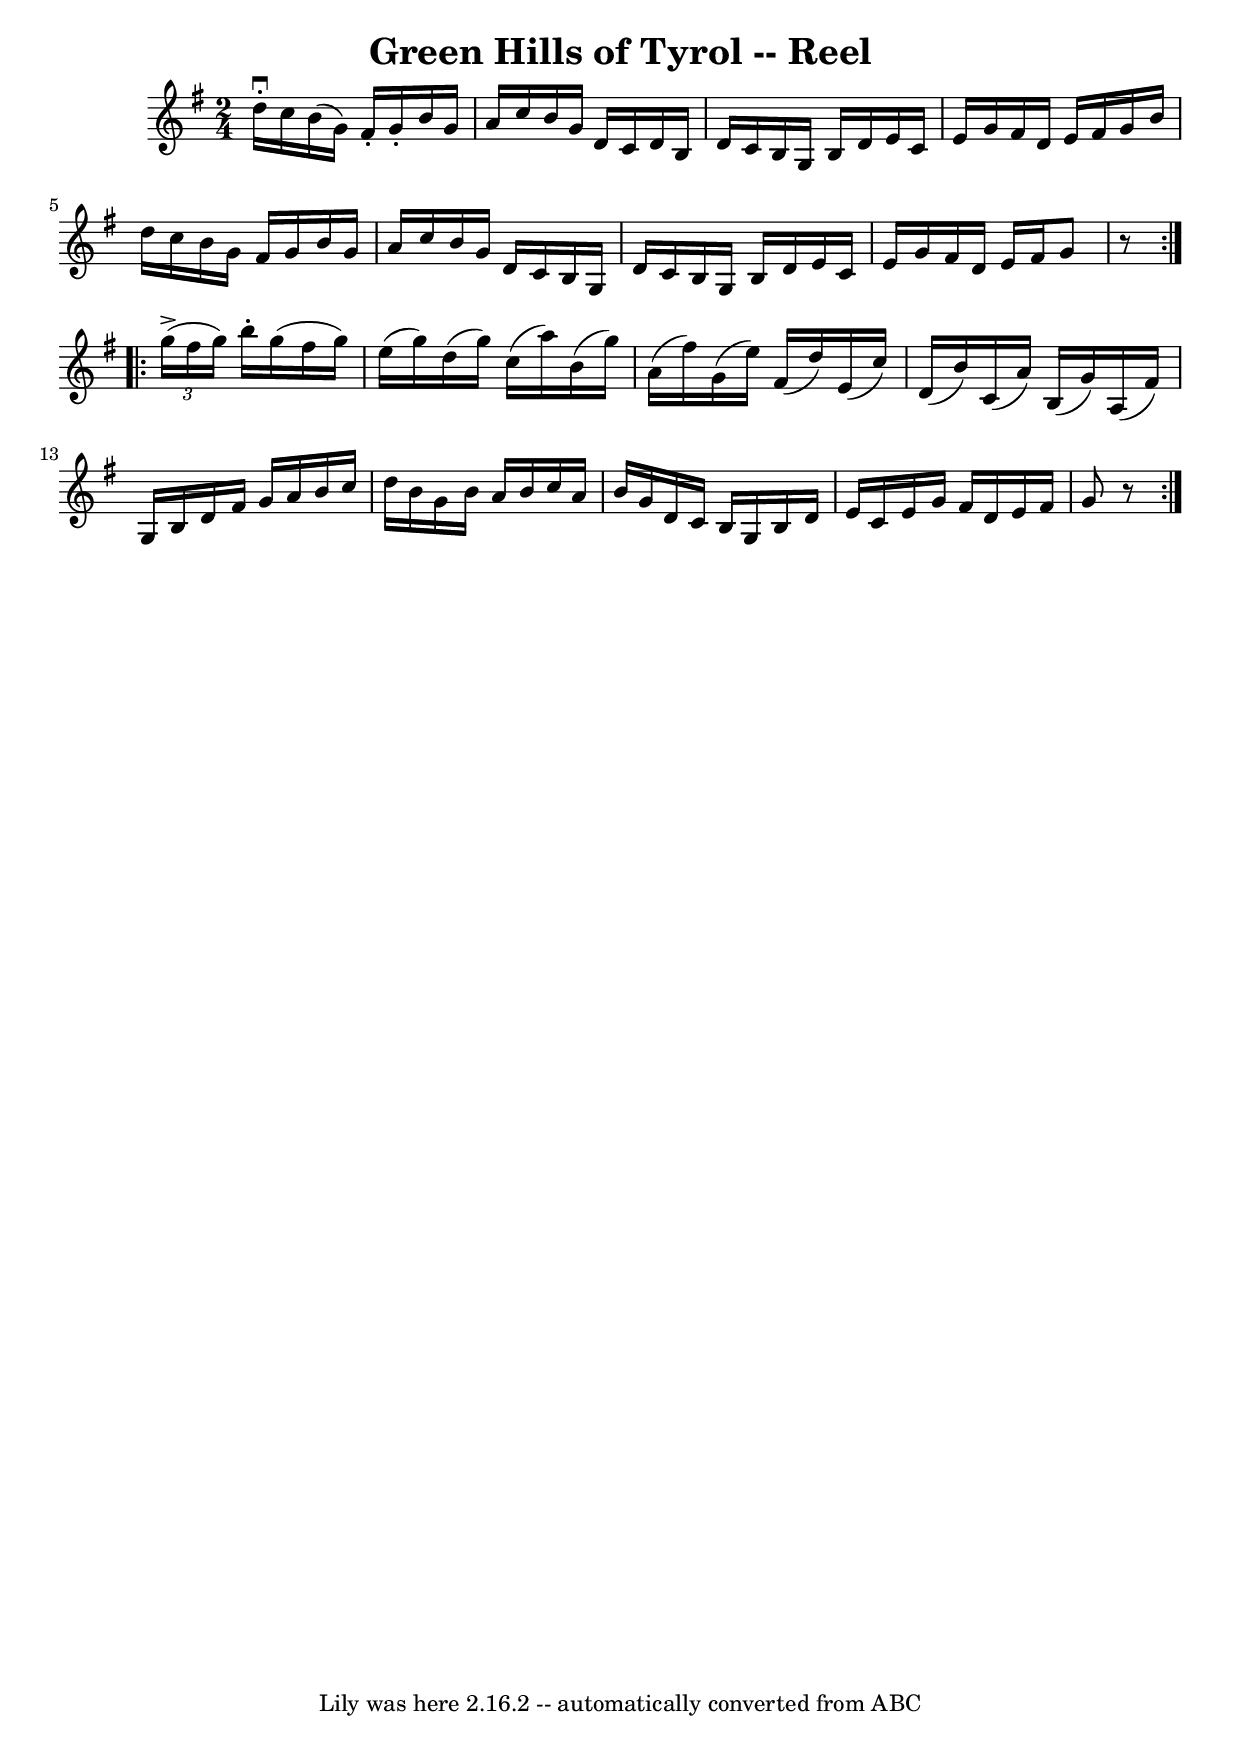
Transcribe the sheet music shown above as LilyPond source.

\version "2.16.2"
\include "Mammoth.ily"
\header {
  %% book = "Ryan's Mammoth Collection"
  crossRefNumber = "1"
  footnotes = ""
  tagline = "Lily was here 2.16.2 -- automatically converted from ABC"
  title = "Green Hills of Tyrol -- Reel"

}
voicedefault =  {



  \repeat volta 2 {

    \time 2/4 
    \key g \major
    d''16^\downbow-. c''16  |
    b'16 (g'16 
    ) fis'16 -. g'16 -. b'16 g'16 a'16 c''16    |
    b'16    
    g'16 d'16 c'16 d'16 b16 d'16 c'16    |
    b16 g16    
    b16 d'16 e'16 c'16 e'16 g'16    |
    fis'16 d'16    
    e'16 fis'16 g'16 b'16 d''16 c''16    |
    b'16 g'16   
    fis'16 g'16 b'16 g'16 a'16 c''16    |
    b'16 g'16    
    d'16 c'16 b16 g16 d'16 c'16    |
    b16 g16 b16    
    d'16 e'16 c'16 e'16 g'16    |
    fis'16 d'16 e'16    
    fis'16 g'8    r8 
  } 
  \repeat volta 2 {
    \times 2/3 { g''16^\accent(
		 fis''16 g''16) 
	       } |
    b''16 -. g''16 (fis''16 g''16)   
    e''16 (g''16) d''16 (g''16) |
    c''16 (a''16) b'16 
    (g''16) a'16 (fis''16) g'16 (e''16) |
    fis'16 (
    d''16) e'16 (c''16) d'16 (b'16) c'16 (a'16) |
    
    b16 (g'16) a16 (fis'16) g16 b16 d'16 fis'16  
    |
    g'16 a'16 b'16 c''16 d''16 b'16 g'16 b'16    
    |
    a'16 b'16 c''16 a'16 b'16 g'16 d'16 c'16    
    |
    b16 g16 b16 d'16 e'16 c'16 e'16 g'16    
    |
    fis'16 d'16 e'16 fis'16 g'8    r8   
  }   

}

\score{
  <<

    \context Staff="default"
    {
      \voicedefault 
      
    }

  >>
  \layout {
    
  }
  \midi {
  }

}
